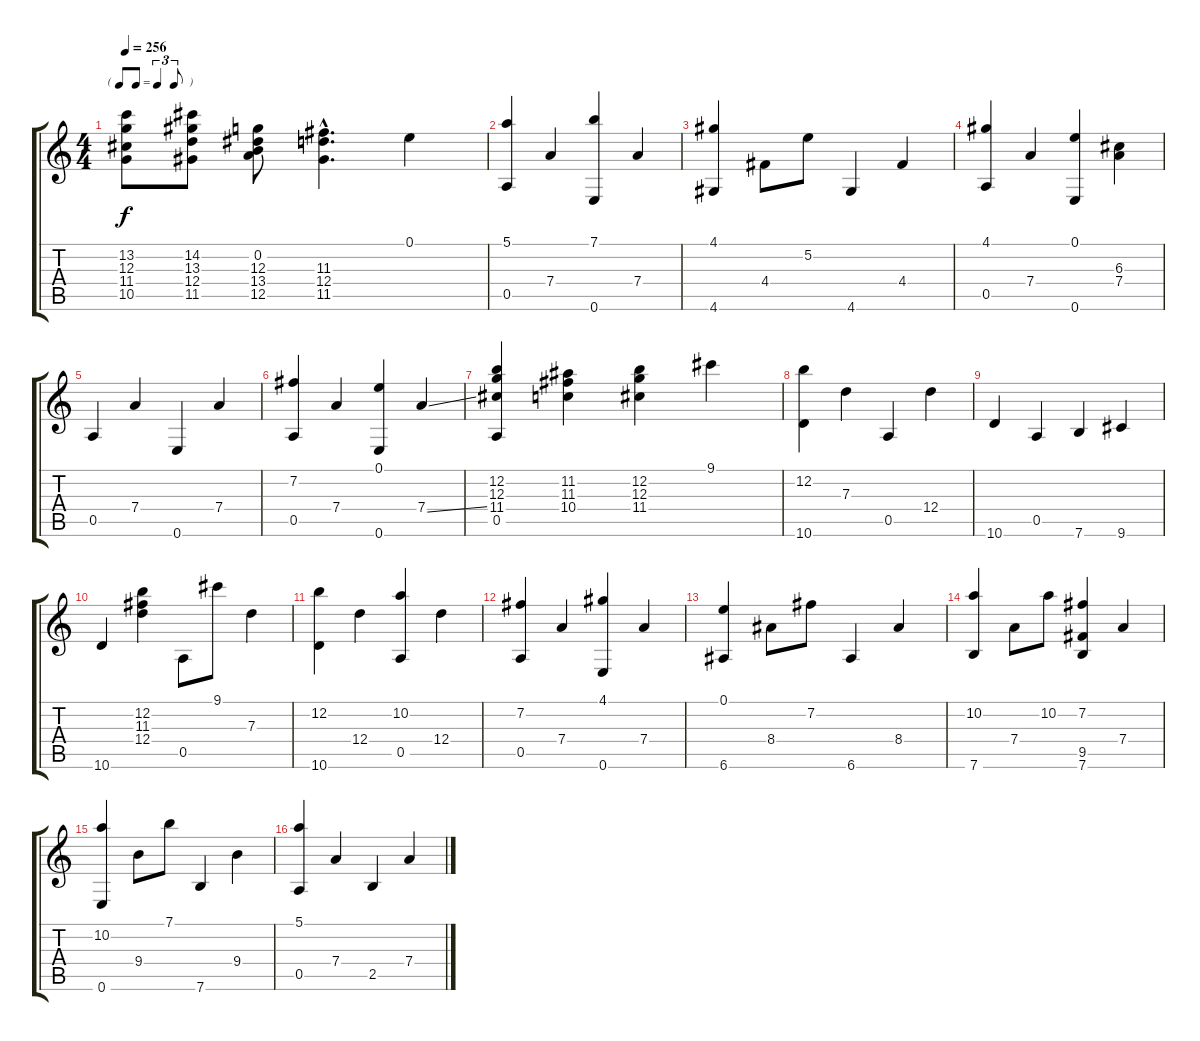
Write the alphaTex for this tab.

\track "" {instrument acousticguitarsteel}
\staff {score tabs}
\tuning (E4 B3 G3 D3 A2 E2) {hide}
\ts (4 4)
\tf triplet8th
\tempo 256
\clef g2
\ks c
(13.2 12.3 11.4 10.5).8{dy f} (14.2 13.3 12.4 11.5).8 (0.2 12.3 13.4 12.5).8 (11.3{hac} 12.4{hac} 11.5{hac}).4{d} 0.1.4 |
(5.1 0.5).4 7.4.4 (7.1 0.6).4 7.4.4 |
(4.1 4.6).4 4.4.8 5.2.8 4.6.4 4.4.4 |
(4.1 0.5).4 7.4.4 (0.1 0.6).4 (6.3 7.4).4 |
0.5.4 7.4.4 0.6.4 7.4.4 |
(7.2 0.5).4 7.4.4 (0.1 0.6).4 7.4{ss}.4 |
(12.2 12.3 11.4 0.5).4 (11.2 11.3 10.4).4 (12.2 12.3 11.4).4 9.1.4 |
(12.2 10.6).4 7.3.4 0.5.4 12.4.4 |
10.6.4 0.5.4 7.6.4 9.6.4 |
10.6.4 (12.2 11.3 12.4).4 0.5.8 9.1.8 7.3.4 |
(12.2 10.6).4 12.4.4 (10.2 0.5).4 12.4.4 |
(7.2 0.5).4 7.4.4 (4.1 0.6).4 7.4.4 |
(0.1 6.6).4 8.4.8 7.2.8 6.6.4 8.4.4 |
(10.2 7.6).4 7.4.8 10.2.8 (7.2 9.5 7.6).4 7.4.4 |
(10.2 0.6).4 9.4.8 7.1.8 7.6.4 9.4.4 |
(5.1 0.5).4 7.4.4 2.5.4 7.4.4
